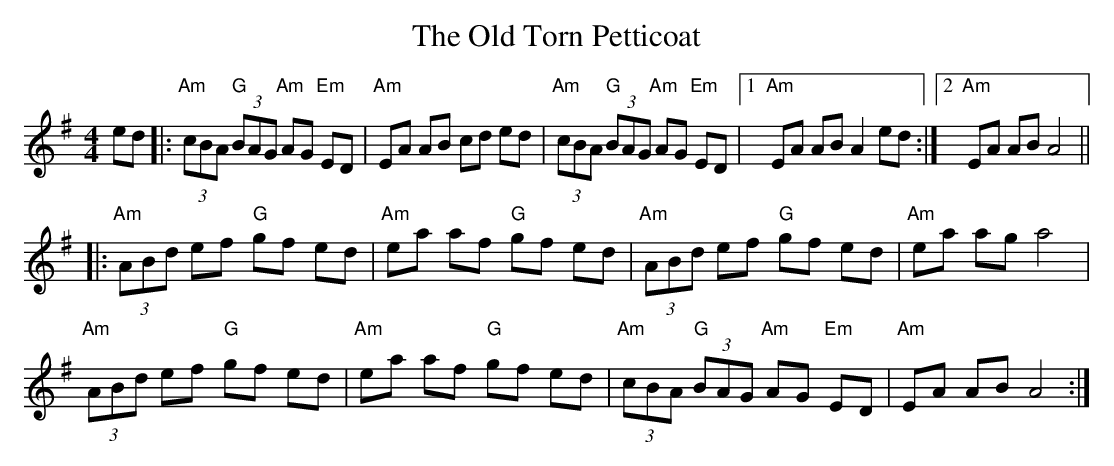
X:1
T: The Old Torn Petticoat
M: 4/4
L: 1/8
K: Ador
ed|:"Am" (3cBA "G" (3BAG "Am" AG "Em" ED|"Am" EA AB cd ed|"Am" (3cBA "G" (3BAG "Am" AG "Em" ED|1 "Am"EA AB A2 ed:|2 "Am" EA AB A4||
|:"Am" (3ABd ef "G"gf ed|"Am" ea af "G"gf ed|"Am" (3ABd ef "G" gf ed|"Am"ea ag a4|
"Am" (3ABd ef "G" gf ed|"Am" ea af "G" gf ed|"Am" (3cBA "G" (3BAG "Am" AG "Em" ED|"Am" EA AB A4:|
